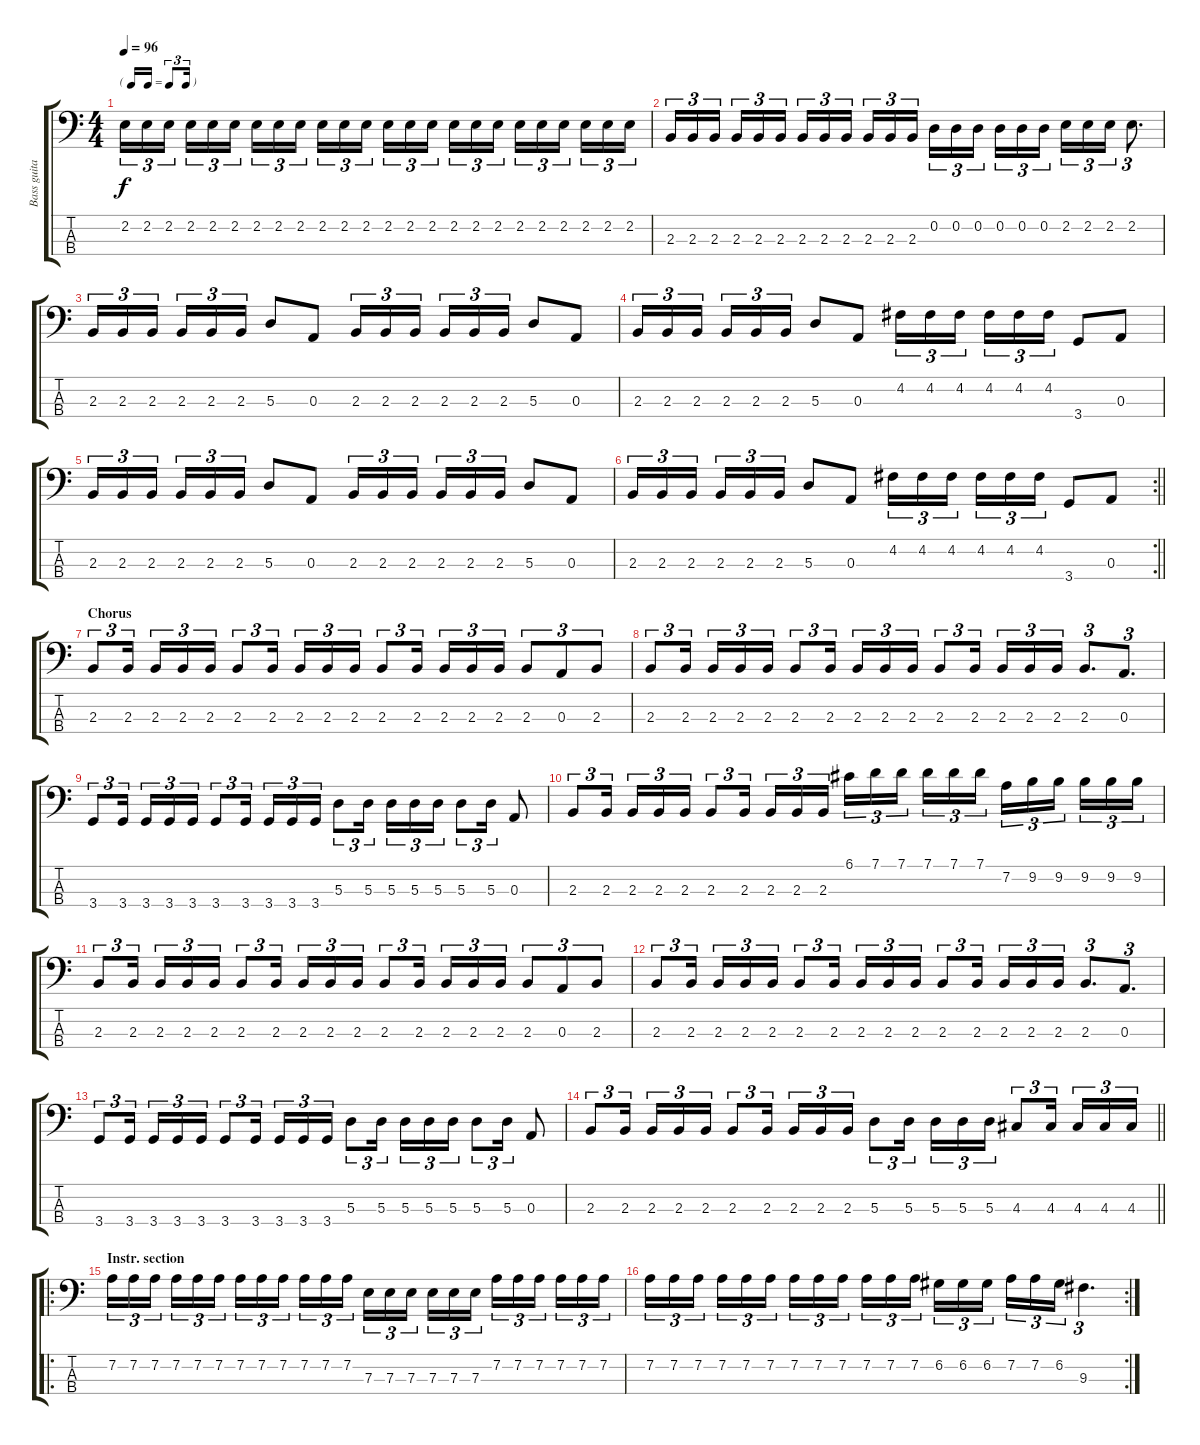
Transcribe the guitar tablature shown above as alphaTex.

\track ("Bass guitar" "Bass guita") {instrument electricbasspick}
\staff {score tabs}
\tuning (G2 D2 A1 E1) {hide}
\ts (4 4)
\tf triplet16th
\tempo 96
\clef f4
\ks c
2.2.16{tu (3 2) dy f} 2.2.16{tu (3 2)} 2.2.16{tu (3 2) beam splitsecondary} 2.2.16{tu (3 2)} 2.2.16{tu (3 2)} 2.2.16{tu (3 2)} 2.2.16{tu (3 2)} 2.2.16{tu (3 2)} 2.2.16{tu (3 2) beam splitsecondary} 2.2.16{tu (3 2)} 2.2.16{tu (3 2)} 2.2.16{tu (3 2)} 2.2.16{tu (3 2)} 2.2.16{tu (3 2)} 2.2.16{tu (3 2) beam splitsecondary} 2.2.16{tu (3 2)} 2.2.16{tu (3 2)} 2.2.16{tu (3 2)} 2.2.16{tu (3 2)} 2.2.16{tu (3 2)} 2.2.16{tu (3 2) beam splitsecondary} 2.2.16{tu (3 2)} 2.2.16{tu (3 2)} 2.2.16{tu (3 2)} |
2.3.16{tu (3 2)} 2.3.16{tu (3 2)} 2.3.16{tu (3 2) beam splitsecondary} 2.3.16{tu (3 2)} 2.3.16{tu (3 2)} 2.3.16{tu (3 2)} 2.3.16{tu (3 2)} 2.3.16{tu (3 2)} 2.3.16{tu (3 2) beam splitsecondary} 2.3.16{tu (3 2)} 2.3.16{tu (3 2)} 2.3.16{tu (3 2)} 0.2.16{tu (3 2)} 0.2.16{tu (3 2)} 0.2.16{tu (3 2) beam splitsecondary} 0.2.16{tu (3 2)} 0.2.16{tu (3 2)} 0.2.16{tu (3 2)} 2.2.16{tu (3 2)} 2.2.16{tu (3 2)} 2.2.16{tu (3 2)} 2.2.8{d tu (3 2)} |
2.3.16{tu (3 2)} 2.3.16{tu (3 2)} 2.3.16{tu (3 2) beam splitsecondary} 2.3.16{tu (3 2)} 2.3.16{tu (3 2)} 2.3.16{tu (3 2)} 5.3.8 0.3.8 2.3.16{tu (3 2)} 2.3.16{tu (3 2)} 2.3.16{tu (3 2) beam splitsecondary} 2.3.16{tu (3 2)} 2.3.16{tu (3 2)} 2.3.16{tu (3 2)} 5.3.8 0.3.8 |
2.3.16{tu (3 2)} 2.3.16{tu (3 2)} 2.3.16{tu (3 2) beam splitsecondary} 2.3.16{tu (3 2)} 2.3.16{tu (3 2)} 2.3.16{tu (3 2)} 5.3.8 0.3.8 4.2.16{tu (3 2)} 4.2.16{tu (3 2)} 4.2.16{tu (3 2) beam splitsecondary} 4.2.16{tu (3 2)} 4.2.16{tu (3 2)} 4.2.16{tu (3 2)} 3.4.8 0.3.8 |
2.3.16{tu (3 2)} 2.3.16{tu (3 2)} 2.3.16{tu (3 2) beam splitsecondary} 2.3.16{tu (3 2)} 2.3.16{tu (3 2)} 2.3.16{tu (3 2)} 5.3.8 0.3.8 2.3.16{tu (3 2)} 2.3.16{tu (3 2)} 2.3.16{tu (3 2) beam splitsecondary} 2.3.16{tu (3 2)} 2.3.16{tu (3 2)} 2.3.16{tu (3 2)} 5.3.8 0.3.8 |
\rc 2
\barLineRight lightlight
2.3.16{tu (3 2)} 2.3.16{tu (3 2)} 2.3.16{tu (3 2) beam splitsecondary} 2.3.16{tu (3 2)} 2.3.16{tu (3 2)} 2.3.16{tu (3 2)} 5.3.8 0.3.8 4.2.16{tu (3 2)} 4.2.16{tu (3 2)} 4.2.16{tu (3 2) beam splitsecondary} 4.2.16{tu (3 2)} 4.2.16{tu (3 2)} 4.2.16{tu (3 2)} 3.4.8 0.3.8 |
\section ("" "Chorus")
2.3.8{tu (3 2)} 2.3.16{tu (3 2) beam splitsecondary} 2.3.16{tu (3 2)} 2.3.16{tu (3 2)} 2.3.16{tu (3 2)} 2.3.8{tu (3 2)} 2.3.16{tu (3 2) beam splitsecondary} 2.3.16{tu (3 2)} 2.3.16{tu (3 2)} 2.3.16{tu (3 2)} 2.3.8{tu (3 2)} 2.3.16{tu (3 2) beam splitsecondary} 2.3.16{tu (3 2)} 2.3.16{tu (3 2)} 2.3.16{tu (3 2)} 2.3.8{tu (3 2)} 0.3.8{tu (3 2)} 2.3.8{tu (3 2)} |
2.3.8{tu (3 2)} 2.3.16{tu (3 2) beam splitsecondary} 2.3.16{tu (3 2)} 2.3.16{tu (3 2)} 2.3.16{tu (3 2)} 2.3.8{tu (3 2)} 2.3.16{tu (3 2) beam splitsecondary} 2.3.16{tu (3 2)} 2.3.16{tu (3 2)} 2.3.16{tu (3 2)} 2.3.8{tu (3 2)} 2.3.16{tu (3 2) beam splitsecondary} 2.3.16{tu (3 2)} 2.3.16{tu (3 2)} 2.3.16{tu (3 2)} 2.3.8{d tu (3 2)} 0.3.8{d tu (3 2)} |
3.4.8{tu (3 2)} 3.4.16{tu (3 2) beam splitsecondary} 3.4.16{tu (3 2)} 3.4.16{tu (3 2)} 3.4.16{tu (3 2)} 3.4.8{tu (3 2)} 3.4.16{tu (3 2) beam splitsecondary} 3.4.16{tu (3 2)} 3.4.16{tu (3 2)} 3.4.16{tu (3 2)} 5.3.8{tu (3 2)} 5.3.16{tu (3 2) beam splitsecondary} 5.3.16{tu (3 2)} 5.3.16{tu (3 2)} 5.3.16{tu (3 2)} 5.3.8{tu (3 2)} 5.3.16{tu (3 2)} 0.3.8 |
2.3.8{tu (3 2)} 2.3.16{tu (3 2) beam splitsecondary} 2.3.16{tu (3 2)} 2.3.16{tu (3 2)} 2.3.16{tu (3 2)} 2.3.8{tu (3 2)} 2.3.16{tu (3 2) beam splitsecondary} 2.3.16{tu (3 2)} 2.3.16{tu (3 2)} 2.3.16{tu (3 2)} 6.1.16{tu (3 2)} 7.1.16{tu (3 2)} 7.1.16{tu (3 2) beam splitsecondary} 7.1.16{tu (3 2)} 7.1.16{tu (3 2)} 7.1.16{tu (3 2)} 7.2.16{tu (3 2)} 9.2.16{tu (3 2)} 9.2.16{tu (3 2) beam splitsecondary} 9.2.16{tu (3 2)} 9.2.16{tu (3 2)} 9.2.16{tu (3 2)} |
2.3.8{tu (3 2)} 2.3.16{tu (3 2) beam splitsecondary} 2.3.16{tu (3 2)} 2.3.16{tu (3 2)} 2.3.16{tu (3 2)} 2.3.8{tu (3 2)} 2.3.16{tu (3 2) beam splitsecondary} 2.3.16{tu (3 2)} 2.3.16{tu (3 2)} 2.3.16{tu (3 2)} 2.3.8{tu (3 2)} 2.3.16{tu (3 2) beam splitsecondary} 2.3.16{tu (3 2)} 2.3.16{tu (3 2)} 2.3.16{tu (3 2)} 2.3.8{tu (3 2)} 0.3.8{tu (3 2)} 2.3.8{tu (3 2)} |
2.3.8{tu (3 2)} 2.3.16{tu (3 2) beam splitsecondary} 2.3.16{tu (3 2)} 2.3.16{tu (3 2)} 2.3.16{tu (3 2)} 2.3.8{tu (3 2)} 2.3.16{tu (3 2) beam splitsecondary} 2.3.16{tu (3 2)} 2.3.16{tu (3 2)} 2.3.16{tu (3 2)} 2.3.8{tu (3 2)} 2.3.16{tu (3 2) beam splitsecondary} 2.3.16{tu (3 2)} 2.3.16{tu (3 2)} 2.3.16{tu (3 2)} 2.3.8{d tu (3 2)} 0.3.8{d tu (3 2)} |
3.4.8{tu (3 2)} 3.4.16{tu (3 2) beam splitsecondary} 3.4.16{tu (3 2)} 3.4.16{tu (3 2)} 3.4.16{tu (3 2)} 3.4.8{tu (3 2)} 3.4.16{tu (3 2) beam splitsecondary} 3.4.16{tu (3 2)} 3.4.16{tu (3 2)} 3.4.16{tu (3 2)} 5.3.8{tu (3 2)} 5.3.16{tu (3 2) beam splitsecondary} 5.3.16{tu (3 2)} 5.3.16{tu (3 2)} 5.3.16{tu (3 2)} 5.3.8{tu (3 2)} 5.3.16{tu (3 2)} 0.3.8 |
\barLineRight lightlight
2.3.8{tu (3 2)} 2.3.16{tu (3 2) beam splitsecondary} 2.3.16{tu (3 2)} 2.3.16{tu (3 2)} 2.3.16{tu (3 2)} 2.3.8{tu (3 2)} 2.3.16{tu (3 2) beam splitsecondary} 2.3.16{tu (3 2)} 2.3.16{tu (3 2)} 2.3.16{tu (3 2)} 5.3.8{tu (3 2)} 5.3.16{tu (3 2) beam splitsecondary} 5.3.16{tu (3 2)} 5.3.16{tu (3 2)} 5.3.16{tu (3 2)} 4.3.8{tu (3 2)} 4.3.16{tu (3 2) beam splitsecondary} 4.3.16{tu (3 2)} 4.3.16{tu (3 2)} 4.3.16{tu (3 2)} |
\ro
\section ("" "Instr. section")
7.2.16{tu (3 2)} 7.2.16{tu (3 2)} 7.2.16{tu (3 2) beam splitsecondary} 7.2.16{tu (3 2)} 7.2.16{tu (3 2)} 7.2.16{tu (3 2)} 7.2.16{tu (3 2)} 7.2.16{tu (3 2)} 7.2.16{tu (3 2) beam splitsecondary} 7.2.16{tu (3 2)} 7.2.16{tu (3 2)} 7.2.16{tu (3 2)} 7.3.16{tu (3 2)} 7.3.16{tu (3 2)} 7.3.16{tu (3 2) beam splitsecondary} 7.3.16{tu (3 2)} 7.3.16{tu (3 2)} 7.3.16{tu (3 2)} 7.2.16{tu (3 2)} 7.2.16{tu (3 2)} 7.2.16{tu (3 2) beam splitsecondary} 7.2.16{tu (3 2)} 7.2.16{tu (3 2)} 7.2.16{tu (3 2)} |
\rc 2
7.2.16{tu (3 2)} 7.2.16{tu (3 2)} 7.2.16{tu (3 2) beam splitsecondary} 7.2.16{tu (3 2)} 7.2.16{tu (3 2)} 7.2.16{tu (3 2)} 7.2.16{tu (3 2)} 7.2.16{tu (3 2)} 7.2.16{tu (3 2) beam splitsecondary} 7.2.16{tu (3 2)} 7.2.16{tu (3 2)} 7.2.16{tu (3 2)} 6.2.16{tu (3 2)} 6.2.16{tu (3 2)} 6.2.16{tu (3 2) beam splitsecondary} 7.2.16{tu (3 2)} 7.2.16{tu (3 2)} 6.2.16{tu (3 2)} 9.3.4{d tu (3 2)}
